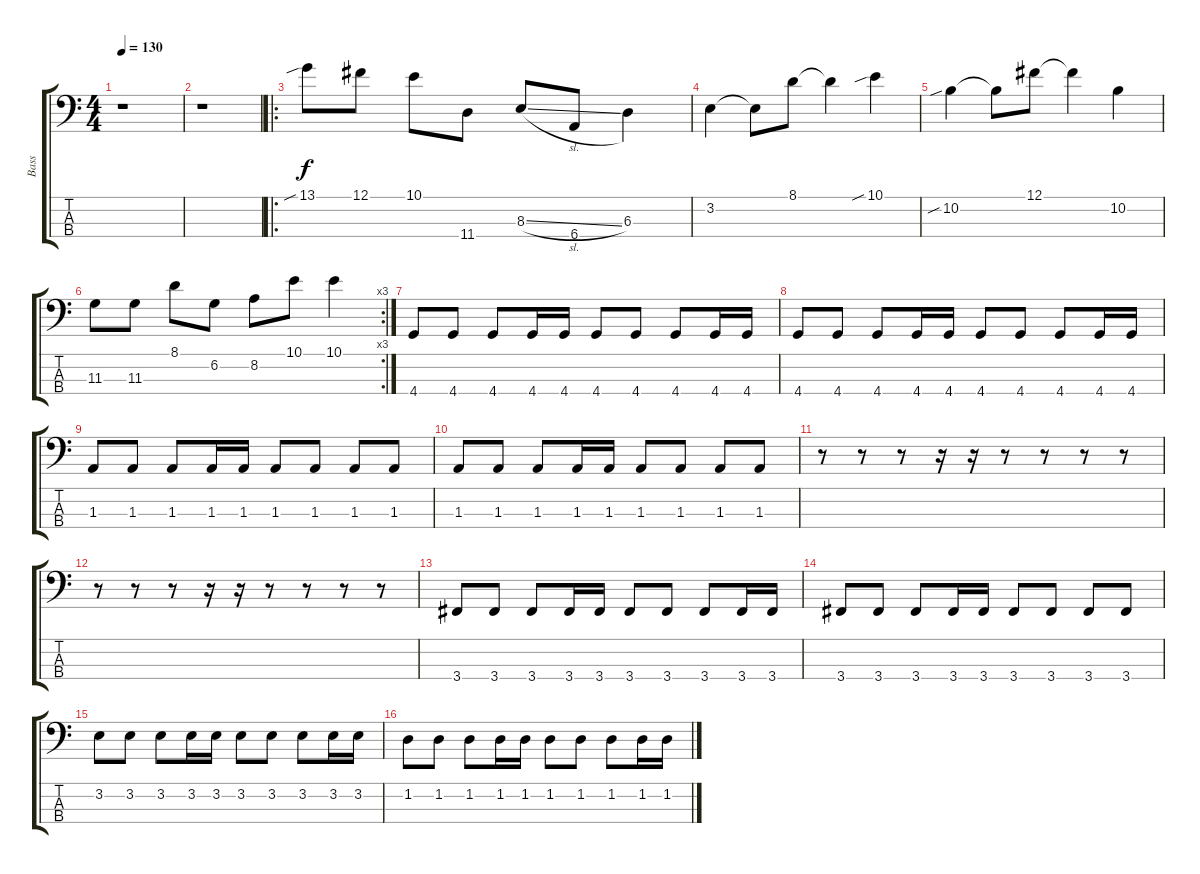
\track ("Bass" "Bass") {instrument electricbasspick}
\staff {score tabs}
\tuning (Gb2 Db2 Ab1 Eb1) {hide}
\ts (4 4)
\tempo 130
\clef f4
\ks c
r.1{dy f} |
r.1 |
\ro
13.1{sib}.8 12.1.8 10.1.8 11.4.8 8.3{sl}.8 6.4.8 6.3.4 |
3.2.4 3.2{t}.8 8.1.8 8.1{t}.4 10.1{sib}.4 |
10.2{sib}.4 10.2{t}.8 12.1.8 12.1{t}.4 10.2.4 |
\rc 3
11.3.8 11.3.8 8.1.8 6.2.8 8.2.8 10.1.8 10.1.4 |
4.4.8 4.4.8 4.4.8 4.4.16 4.4.16 4.4.8 4.4.8 4.4.8 4.4.16 4.4.16 |
4.4.8 4.4.8 4.4.8 4.4.16 4.4.16 4.4.8 4.4.8 4.4.8 4.4.16 4.4.16 |
1.3.8 1.3.8 1.3.8 1.3.16 1.3.16 1.3.8 1.3.8 1.3.8 1.3.8 |
1.3.8 1.3.8 1.3.8 1.3.16 1.3.16 1.3.8 1.3.8 1.3.8 1.3.8 |
r.8 r.8 r.8 r.16 r.16 r.8 r.8 r.8 r.8 |
r.8 r.8 r.8 r.16 r.16 r.8 r.8 r.8 r.8 |
3.4.8 3.4.8 3.4.8 3.4.16 3.4.16 3.4.8 3.4.8 3.4.8 3.4.16 3.4.16 |
3.4.8 3.4.8 3.4.8 3.4.16 3.4.16 3.4.8 3.4.8 3.4.8 3.4.8 |
3.2.8 3.2.8 3.2.8 3.2.16 3.2.16 3.2.8 3.2.8 3.2.8 3.2.16 3.2.16 |
1.2.8 1.2.8 1.2.8 1.2.16 1.2.16 1.2.8 1.2.8 1.2.8 1.2.16 1.2.16
